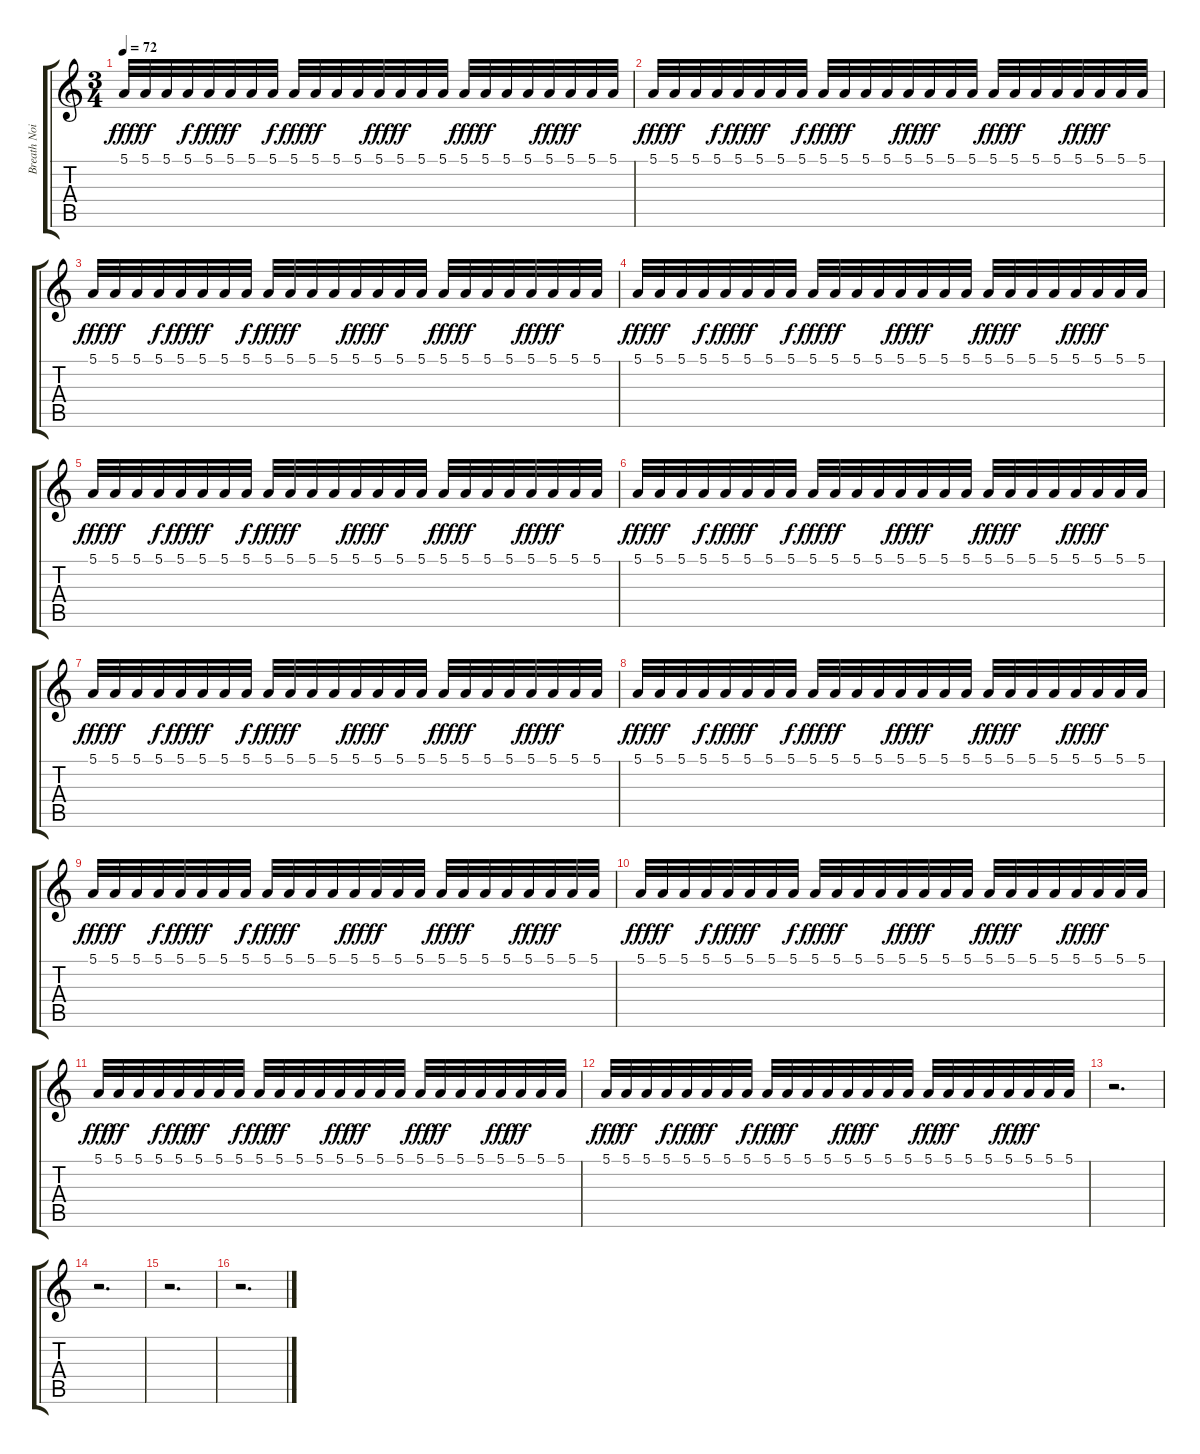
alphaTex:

\track ("Breath Noise" "Breath Noi") {instrument breathnoise}
\staff {score tabs}
\tuning (E4 B3 G3 D3 A2 E2) {hide}
\ts (3 4)
\tempo 72
\clef g2
\ks c
5.1.32{dy fff} 5.1.32{dy ff} 5.1.32 5.1.32{dy f} 5.1.32{dy fff} 5.1.32{dy ff} 5.1.32 5.1.32{dy f} 5.1.32{dy fff} 5.1.32{dy ff} 5.1.32 5.1.32 5.1.32{dy fff} 5.1.32{dy ff} 5.1.32 5.1.32 5.1.32{dy fff} 5.1.32{dy ff} 5.1.32 5.1.32 5.1.32{dy fff} 5.1.32{dy ff} 5.1.32 5.1.32 |
5.1.32{dy fff} 5.1.32{dy ff} 5.1.32 5.1.32{dy f} 5.1.32{dy fff} 5.1.32{dy ff} 5.1.32 5.1.32{dy f} 5.1.32{dy fff} 5.1.32{dy ff} 5.1.32 5.1.32 5.1.32{dy fff} 5.1.32{dy ff} 5.1.32 5.1.32 5.1.32{dy fff} 5.1.32{dy ff} 5.1.32 5.1.32 5.1.32{dy fff} 5.1.32{dy ff} 5.1.32 5.1.32 |
5.1.32{dy fff} 5.1.32{dy ff} 5.1.32 5.1.32{dy f} 5.1.32{dy fff} 5.1.32{dy ff} 5.1.32 5.1.32{dy f} 5.1.32{dy fff} 5.1.32{dy ff} 5.1.32 5.1.32 5.1.32{dy fff} 5.1.32{dy ff} 5.1.32 5.1.32 5.1.32{dy fff} 5.1.32{dy ff} 5.1.32 5.1.32 5.1.32{dy fff} 5.1.32{dy ff} 5.1.32 5.1.32 |
5.1.32{dy fff} 5.1.32{dy ff} 5.1.32 5.1.32{dy f} 5.1.32{dy fff} 5.1.32{dy ff} 5.1.32 5.1.32{dy f} 5.1.32{dy fff} 5.1.32{dy ff} 5.1.32 5.1.32 5.1.32{dy fff} 5.1.32{dy ff} 5.1.32 5.1.32 5.1.32{dy fff} 5.1.32{dy ff} 5.1.32 5.1.32 5.1.32{dy fff} 5.1.32{dy ff} 5.1.32 5.1.32 |
5.1.32{dy fff volume 13} 5.1.32{dy ff} 5.1.32 5.1.32{dy f} 5.1.32{dy fff} 5.1.32{dy ff} 5.1.32 5.1.32{dy f} 5.1.32{dy fff} 5.1.32{dy ff} 5.1.32 5.1.32 5.1.32{dy fff} 5.1.32{dy ff} 5.1.32 5.1.32 5.1.32{dy fff} 5.1.32{dy ff} 5.1.32 5.1.32 5.1.32{dy fff} 5.1.32{dy ff} 5.1.32 5.1.32 |
5.1.32{dy fff} 5.1.32{dy ff} 5.1.32 5.1.32{dy f} 5.1.32{dy fff} 5.1.32{dy ff} 5.1.32 5.1.32{dy f} 5.1.32{dy fff} 5.1.32{dy ff} 5.1.32 5.1.32 5.1.32{dy fff} 5.1.32{dy ff} 5.1.32 5.1.32 5.1.32{dy fff} 5.1.32{dy ff} 5.1.32 5.1.32 5.1.32{dy fff} 5.1.32{dy ff} 5.1.32 5.1.32 |
5.1.32{dy fff} 5.1.32{dy ff} 5.1.32 5.1.32{dy f} 5.1.32{dy fff} 5.1.32{dy ff} 5.1.32 5.1.32{dy f} 5.1.32{dy fff} 5.1.32{dy ff} 5.1.32 5.1.32 5.1.32{dy fff} 5.1.32{dy ff} 5.1.32 5.1.32 5.1.32{dy fff} 5.1.32{dy ff} 5.1.32 5.1.32 5.1.32{dy fff} 5.1.32{dy ff} 5.1.32 5.1.32 |
5.1.32{dy fff} 5.1.32{dy ff} 5.1.32 5.1.32{dy f} 5.1.32{dy fff} 5.1.32{dy ff} 5.1.32 5.1.32{dy f} 5.1.32{dy fff} 5.1.32{dy ff} 5.1.32 5.1.32 5.1.32{dy fff} 5.1.32{dy ff} 5.1.32 5.1.32 5.1.32{dy fff} 5.1.32{dy ff} 5.1.32 5.1.32 5.1.32{dy fff} 5.1.32{dy ff} 5.1.32 5.1.32 |
5.1.32{dy fff} 5.1.32{dy ff} 5.1.32 5.1.32{dy f} 5.1.32{dy fff} 5.1.32{dy ff} 5.1.32 5.1.32{dy f} 5.1.32{dy fff} 5.1.32{dy ff} 5.1.32 5.1.32 5.1.32{dy fff} 5.1.32{dy ff} 5.1.32 5.1.32 5.1.32{dy fff} 5.1.32{dy ff} 5.1.32 5.1.32 5.1.32{dy fff} 5.1.32{dy ff} 5.1.32 5.1.32 |
5.1.32{dy fff} 5.1.32{dy ff} 5.1.32 5.1.32{dy f} 5.1.32{dy fff} 5.1.32{dy ff} 5.1.32 5.1.32{dy f} 5.1.32{dy fff} 5.1.32{dy ff} 5.1.32 5.1.32 5.1.32{dy fff} 5.1.32{dy ff} 5.1.32 5.1.32 5.1.32{dy fff} 5.1.32{dy ff} 5.1.32 5.1.32 5.1.32{dy fff} 5.1.32{dy ff} 5.1.32 5.1.32 |
5.1.32{dy fff} 5.1.32{dy ff} 5.1.32 5.1.32{dy f} 5.1.32{dy fff} 5.1.32{dy ff} 5.1.32 5.1.32{dy f} 5.1.32{dy fff} 5.1.32{dy ff} 5.1.32 5.1.32 5.1.32{dy fff} 5.1.32{dy ff} 5.1.32 5.1.32 5.1.32{dy fff} 5.1.32{dy ff} 5.1.32 5.1.32 5.1.32{dy fff} 5.1.32{dy ff} 5.1.32 5.1.32 |
5.1.32{dy fff} 5.1.32{dy ff} 5.1.32 5.1.32{dy f} 5.1.32{dy fff} 5.1.32{dy ff} 5.1.32 5.1.32{dy f} 5.1.32{dy fff} 5.1.32{dy ff} 5.1.32 5.1.32 5.1.32{dy fff} 5.1.32{dy ff} 5.1.32 5.1.32 5.1.32{dy fff} 5.1.32{dy ff} 5.1.32 5.1.32 5.1.32{dy fff} 5.1.32{dy ff} 5.1.32 5.1.32 |
r.2{d} |
r.2{d} |
r.2{d} |
r.2{d}
